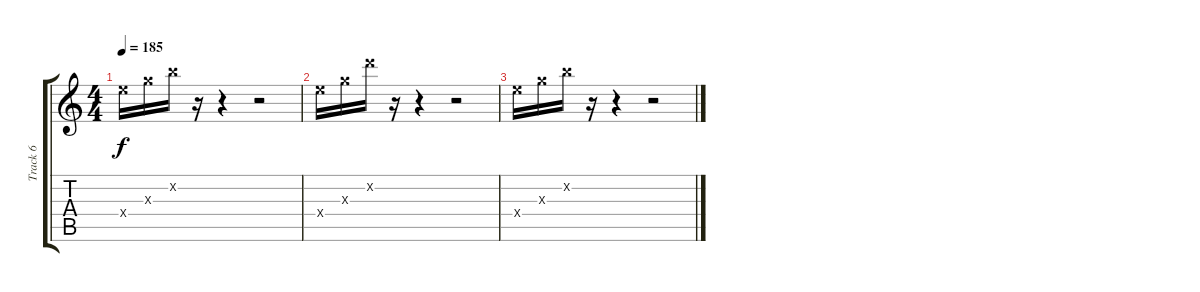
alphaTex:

\track ("Track 6" "Track 6") {instrument electricguitarjazz}
\staff {score tabs}
\tuning (E4 B3 G3 D3 A2 E2) {hide}
\ts (4 4)
\tempo 185
\clef g2
\ks c
14.4{x}.16{dy f} 12.3{x}.16 12.2{x}.16 r.16 r.4 r.2 |
14.4{x}.16 12.3{x}.16 15.2{x}.16 r.16 r.4 r.2 |
14.4{x}.16 12.3{x}.16 12.2{x}.16 r.16 r.4 r.2
